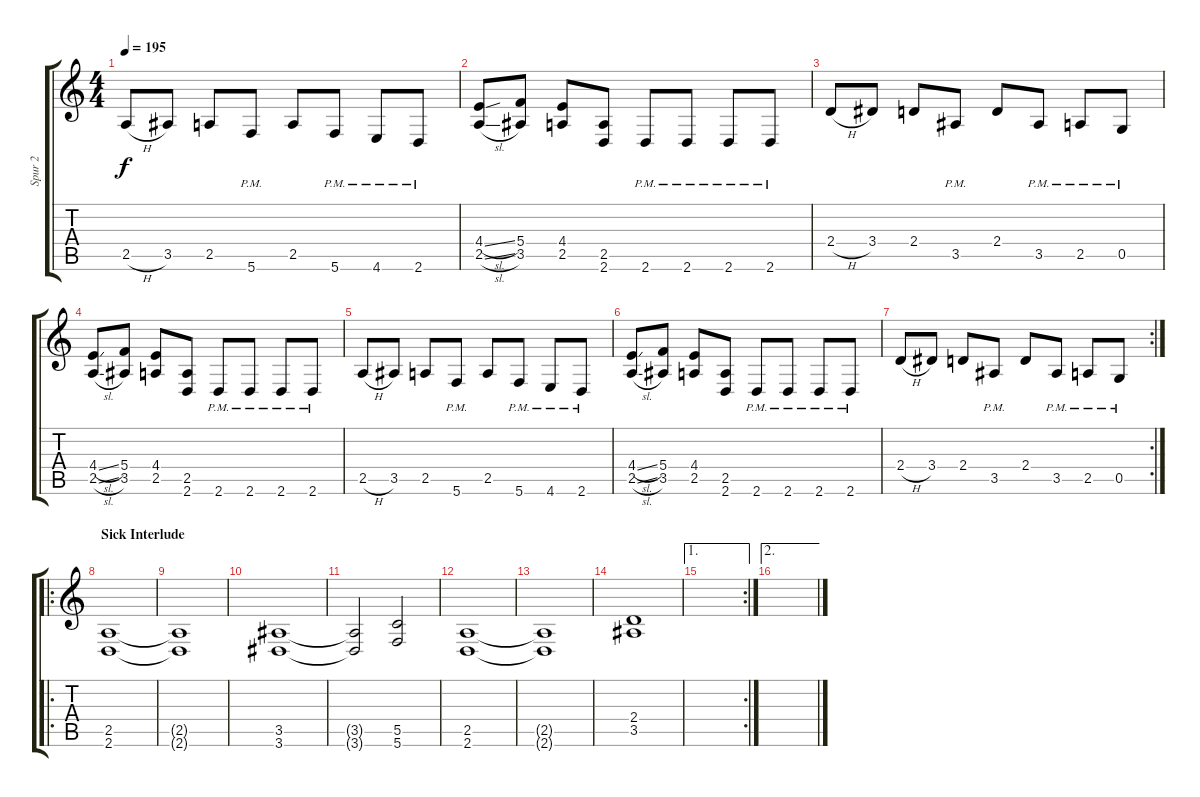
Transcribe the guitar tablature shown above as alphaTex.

\track ("Spur 2" "Spur 2") {instrument distortionguitar}
\staff {score tabs}
\tuning (D4 A3 F3 C3 G2 C2) {hide}
\ts (4 4)
\tempo 195
\clef g2
\ks c
2.5{h}.8{dy f} 3.5.8 2.5.8 5.6{pm}.8 2.5.8 5.6{pm}.8 4.6{pm}.8 2.6{pm}.8 |
(4.4{sl} 2.5{sl}).8 (5.4 3.5).8 (4.4 2.5).8 (2.5 2.6).8 2.6{pm}.8 2.6{pm}.8 2.6{pm}.8 2.6{pm}.8 |
2.4{h}.8 3.4.8 2.4.8 3.5{pm}.8 2.4.8 3.5{pm}.8 2.5{pm}.8 0.5{pm}.8 |
(4.4{sl} 2.5{sl}).8 (5.4 3.5).8 (4.4 2.5).8 (2.5 2.6).8 2.6{pm}.8 2.6{pm}.8 2.6{pm}.8 2.6{pm}.8 |
2.5{h}.8 3.5.8 2.5.8 5.6{pm}.8 2.5.8 5.6{pm}.8 4.6{pm}.8 2.6{pm}.8 |
(4.4{sl} 2.5{sl}).8 (5.4 3.5).8 (4.4 2.5).8 (2.5 2.6).8 2.6{pm}.8 2.6{pm}.8 2.6{pm}.8 2.6{pm}.8 |
\rc 2
2.4{h}.8 3.4.8 2.4.8 3.5{pm}.8 2.4.8 3.5{pm}.8 2.5{pm}.8 0.5{pm}.8 |
\ro
\section ("" "Sick Interlude")
(2.5 2.6).1{instrument overdrivenguitar} |
(2.5{t} 2.6{t}).1 |
(3.5 3.6).1 |
(3.5{t} 3.6{t}).2 (5.5 5.6).2 |
(2.5 2.6).1 |
(2.5{t} 2.6{t}).1 |
(2.4 3.5).1 |
\ae 1
\rc 2
|
\ae 2
